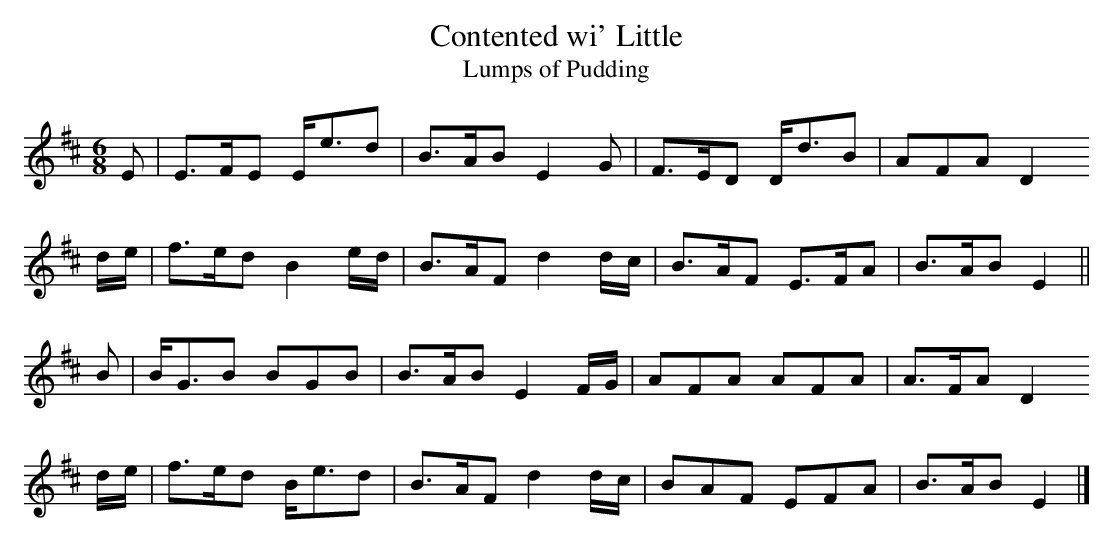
X:1
T:Contented wi' Little
T:Lumps of Pudding
M:6/8
L:1/8
K:EDor
E   |E>FE E<ed  |B>AB E2G   |F>ED D<dB|AFA D2
d/e/|f>ed B2e/d/|B>AF d2d/c/|B>AF E>FA|B>AB E2||
B   |B<GB BGB   |B>AB E2F/G/|AFA  AFA |A>FA D2
d/e/|f>ed B<ed  |B>AF d2d/c/|BAF  EFA |B>AB E2|]
